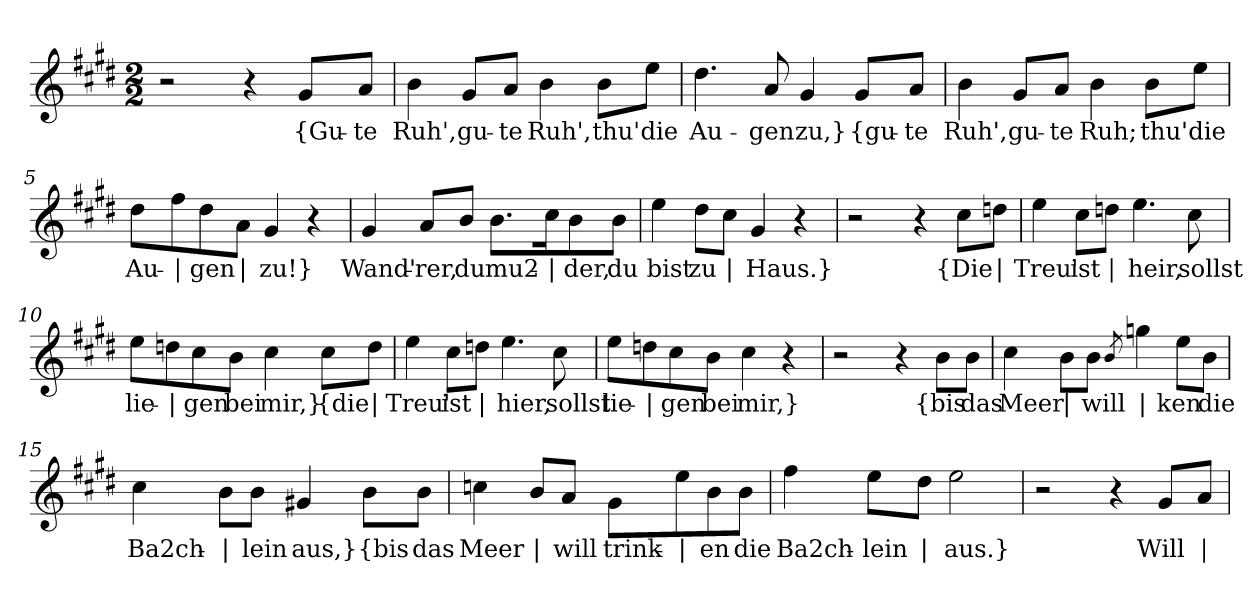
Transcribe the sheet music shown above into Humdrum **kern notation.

**kern	**text
*part1	*part1
*staff1	*staff1
*clefG2	*
*k[f#c#g#d#]	*
*M2/2	*
=1	=1
2r	.
4r	.
!	!LO:LY:b
8g#/L	{Gu-
!	!LO:LY:b
8a/J	-te
=2	=2
!	!LO:LY:b
4b\	Ruh',
!	!LO:LY:b
8g#/L	gu-
!	!LO:LY:b
8a/J	-te
!	!LO:LY:b
4b\	Ruh',
!	!LO:LY:b
8b\L	thu'
!	!LO:LY:b
8ee\J	die
=3	=3
!	!LO:LY:b
4.dd#\	Au-
!	!LO:LY:b
8a/	-gen
!	!LO:LY:b
4g#/	zu,}
!	!LO:LY:b
8g#/L	{gu-
!	!LO:LY:b
8a/J	-te
=4	=4
!	!LO:LY:b
4b\	Ruh',
!	!LO:LY:b
8g#/L	gu-
!	!LO:LY:b
8a/J	-te
!	!LO:LY:b
4b\	Ruh;
!	!LO:LY:b
8b\L	thu'
!	!LO:LY:b
8ee\J	die
!!LO:LB:g=z
=5	=5
!	!LO:LY:b
8dd#\L	Au-
!	!LO:LY:b
8ff#\	|
!	!LO:LY:b
8dd#\	-gen
!	!LO:LY:b
8a\J	|
!	!LO:LY:b
4g#/	zu!}
4r	.
=6	=6
!	!LO:LY:b
4g#/	Wand'-
!	!LO:LY:b
8a/L	-rer,
!	!LO:LY:b
8b/J	du
!	!LO:LY:b
8.b\L	mu2-
!	!LO:LY:b
16cc#\K	|
!	!LO:LY:b
8b\	-der,
!	!LO:LY:b
8b\J	du
=7	=7
!	!LO:LY:b
4ee\	bist
!	!LO:LY:b
8dd#\L	zu
!	!LO:LY:b
8cc#\J	|
!	!LO:LY:b
4g#/	Haus.}
4r	.
=8	=8
2r	.
4r	.
!	!LO:LY:b
8cc#\L	{Die
!	!LO:LY:b
8ddn\J	|
=9	=9
!	!LO:LY:b
4ee\	Treu'
!	!LO:LY:b
8cc#\L	ist
!	!LO:LY:b
8ddn\J	|
!	!LO:LY:b
4.ee\	heir,
!	!LO:LY:b
8cc#\	sollst
!!LO:LB:g=z
=10	=10
!	!LO:LY:b
8ee\L	lie-
!	!LO:LY:b
8ddn\	|
!	!LO:LY:b
8cc#\	-gen
!	!LO:LY:b
8b\J	bei
!	!LO:LY:b
4cc#\	mir,}
!	!LO:LY:b
8cc#\L	{die
!	!LO:LY:b
8dd\J	|
=11	=11
!	!LO:LY:b
4ee\	Treu'
!	!LO:LY:b
8cc#\L	ist
!	!LO:LY:b
8ddn\J	|
!	!LO:LY:b
4.ee\	hier,
!	!LO:LY:b
8cc#\	sollst
=12	=12
!	!LO:LY:b
8ee\L	lie-
!	!LO:LY:b
8ddn\	|
!	!LO:LY:b
8cc#\	-gen
!	!LO:LY:b
8b\J	bei
!	!LO:LY:b
4cc#\	mir,}
4r	.
=13	=13
2r	.
4r	.
!	!LO:LY:b
8b\L	{bis
!	!LO:LY:b
8b\J	das
!!LO:LB:g=z
=14	=14
!	!LO:LY:b
4cc#\	Meer
!	!LO:LY:b
8b\L	|
!	!LO:LY:b
8b\J	will
8qb/	.
!	!LO:LY:b
4ggn\	|
!	!LO:LY:b
8ee\L	-ken
!	!LO:LY:b
8b\J	die
=15	=15
!	!LO:LY:b
4cc#\	Ba2ch-
!	!LO:LY:b
8b\L	|
!	!LO:LY:b
8b\J	-lein
!	!LO:LY:b
4g#X/	aus,}
!	!LO:LY:b
8b\L	{bis
!	!LO:LY:b
8b\J	das
=16	=16
!	!LO:LY:b
4ccn\	Meer
!	!LO:LY:b
8b/L	|
!	!LO:LY:b
8a/J	will
!	!LO:LY:b
8g#\L	trink-
!	!LO:LY:b
8ee\	|
!	!LO:LY:b
8b\	-en
!	!LO:LY:b
8b\J	die
=17	=17
!	!LO:LY:b
4ff#\	Ba2ch-
!	!LO:LY:b
8ee\L	-lein
!	!LO:LY:b
8dd#\J	|
!	!LO:LY:b
2ee\	aus.}
!!LO:LB:g=z
=18	=18
2r	.
4r	.
!	!LO:LY:b
8g#/L	Will
!	!LO:LY:b
8a/J	|
=	=
*-	*-
